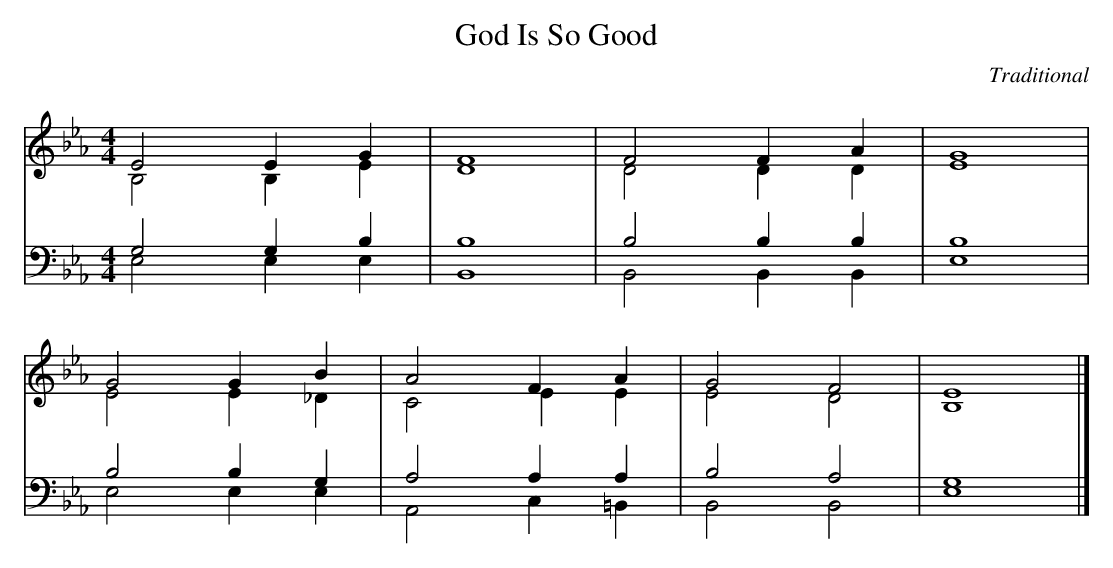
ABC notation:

X:1
T: God Is So Good
M: 4/4
L: 1/4
C: Traditional
%%staves (1 2) (3 4)
K: Eb
V: 1
 E2 E G | F4 | F2 F A | G4 |
 G2 G B | A2 F A | G2 F2 | E4 |]
V: 2
 B,2 B, E | D4 | D2 D D | E4 |
 E2 E _D | C2 E E | E2 D2 | B,4 |]
V: 3
 G,2 G, B, | B,4 | B,2 B, B, | B,4 |
 B,2 B, G, | A,2 A, A, | B,2 A,2 | G,4 |]
V: 4
 E,2 E, E, | B,,4 | B,,2 B,, B,, | E,4 |
 E,2 E, E, | A,,2 C, =B,, | B,,2 B,,2 | E,4 |]
